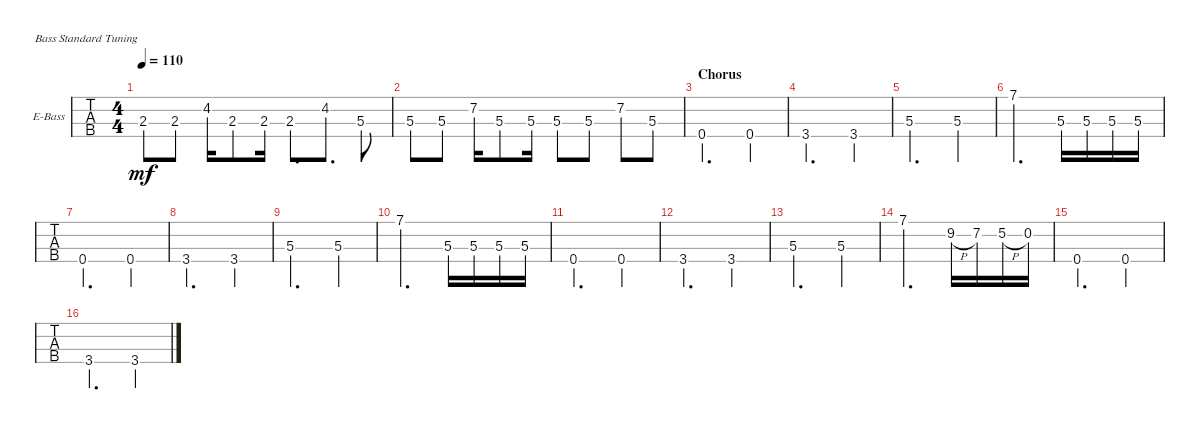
\defaultSystemsLayout 4
\bracketExtendMode groupsimilarinstruments
\firstSystemTrackNameOrientation horizontal
\otherSystemsTrackNameOrientation horizontal
\track ("Akshay" "E-Bass") {instrument electricbassfinger}
\staff {tabs}
\tuning (G2 D2 A1 E1)
\ts (4 4)
\tempo 110
\clef f4
\ks c
2.3{t}.8{dy mf} 2.3.8 4.2.16 2.3.8 2.3.16 2.3.8{d} 4.2.8{d} 5.3.8 |
5.3.8 5.3.8 7.2.16 5.3.8 5.3.16 5.3.8 5.3.8 7.2.8 5.3.8 |
\section ("" "Chorus")
0.4.2{d} 0.4.4 |
3.4.2{d} 3.4.4 |
5.3.2{d} 5.3.4 |
7.1.2{d} 5.3.16 5.3.16 5.3.16 5.3.16 |
0.4.2{d} 0.4.4 |
3.4.2{d} 3.4.4 |
5.3.2{d} 5.3.4 |
7.1.2{d} 5.3.16 5.3.16 5.3.16 5.3.16 |
0.4.2{d} 0.4.4 |
3.4.2{d} 3.4.4 |
5.3.2{d} 5.3.4 |
7.1.2{d} 9.2{h}.16 7.2.16 5.2{h}.16 0.2.16 |
0.4.2{d} 0.4.4 |
3.4.2{d} 3.4.4
